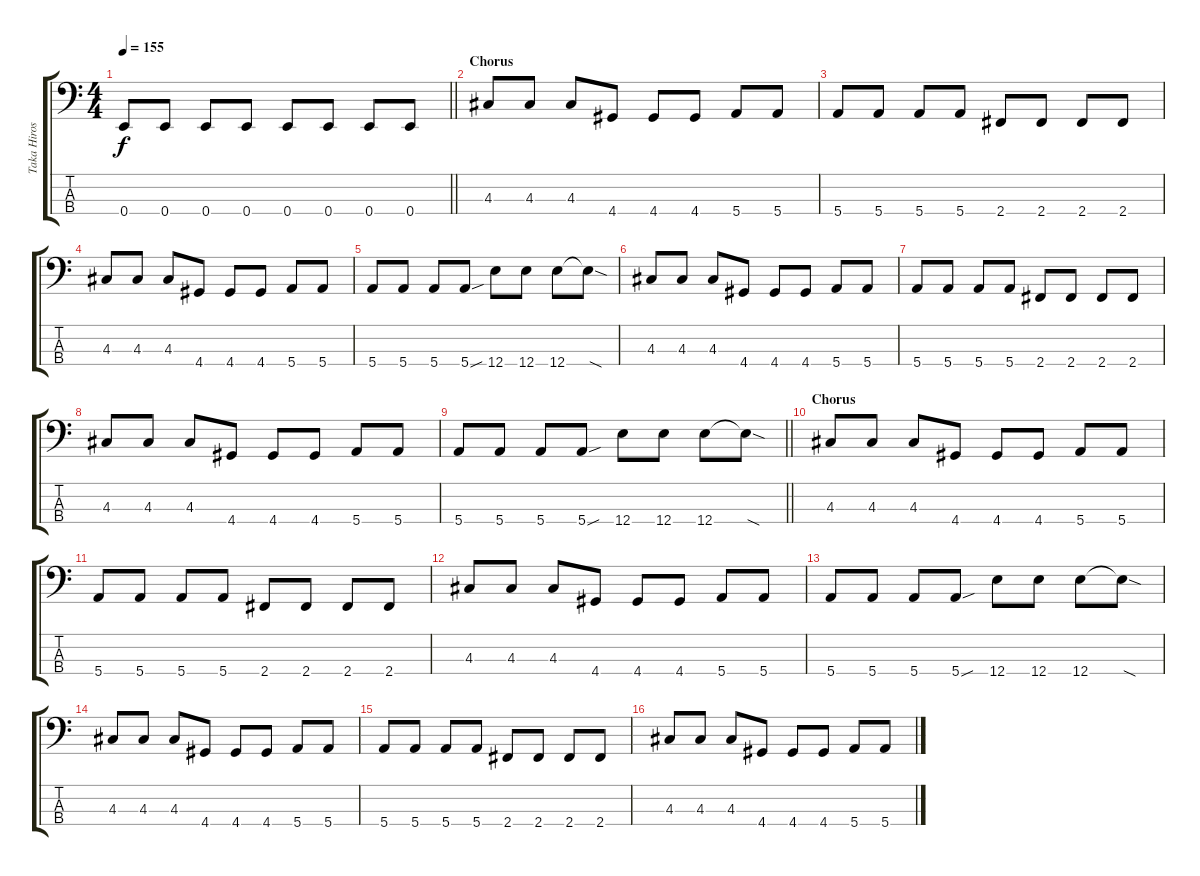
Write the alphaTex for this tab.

\track ("Taka Hirose" "Taka Hiros") {instrument electricbasspick}
\staff {score tabs}
\tuning (G2 D2 A1 E1) {hide}
\ts (4 4)
\tempo 155
\clef f4
\barLineRight lightlight
\ks c
0.4.8{dy f} 0.4.8 0.4.8 0.4.8 0.4.8 0.4.8 0.4.8 0.4.8 |
\section ("" "Chorus")
4.3.8 4.3.8 4.3.8 4.4.8 4.4.8 4.4.8 5.4.8 5.4.8 |
5.4.8 5.4.8 5.4.8 5.4.8 2.4.8 2.4.8 2.4.8 2.4.8 |
4.3.8 4.3.8 4.3.8 4.4.8 4.4.8 4.4.8 5.4.8 5.4.8 |
5.4.8 5.4.8 5.4.8 5.4{sou}.8 12.4.8 12.4.8 12.4.8 12.4{sod t}.8 |
4.3.8 4.3.8 4.3.8 4.4.8 4.4.8 4.4.8 5.4.8 5.4.8 |
5.4.8 5.4.8 5.4.8 5.4.8 2.4.8 2.4.8 2.4.8 2.4.8 |
4.3.8 4.3.8 4.3.8 4.4.8 4.4.8 4.4.8 5.4.8 5.4.8 |
\barLineRight lightlight
5.4.8 5.4.8 5.4.8 5.4{sou}.8 12.4.8 12.4.8 12.4.8 12.4{sod t}.8 |
\section ("" "Chorus")
4.3.8 4.3.8 4.3.8 4.4.8 4.4.8 4.4.8 5.4.8 5.4.8 |
5.4.8 5.4.8 5.4.8 5.4.8 2.4.8 2.4.8 2.4.8 2.4.8 |
4.3.8 4.3.8 4.3.8 4.4.8 4.4.8 4.4.8 5.4.8 5.4.8 |
5.4.8 5.4.8 5.4.8 5.4{sou}.8 12.4.8 12.4.8 12.4.8 12.4{sod t}.8 |
4.3.8 4.3.8 4.3.8 4.4.8 4.4.8 4.4.8 5.4.8 5.4.8 |
5.4.8 5.4.8 5.4.8 5.4.8 2.4.8 2.4.8 2.4.8 2.4.8 |
4.3.8 4.3.8 4.3.8 4.4.8 4.4.8 4.4.8 5.4.8 5.4.8
